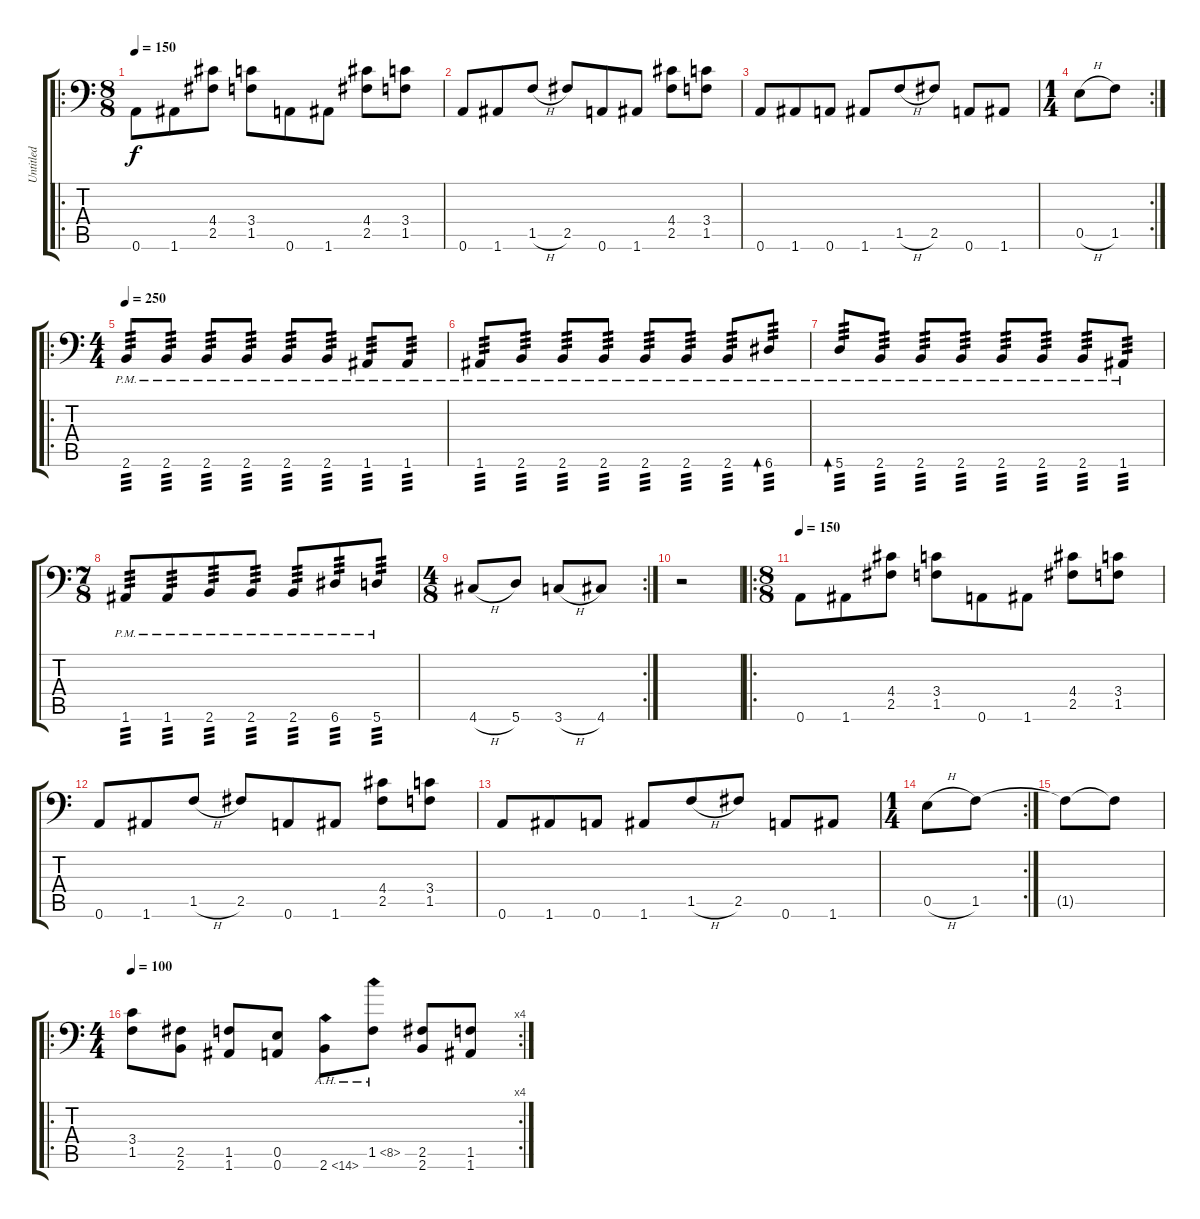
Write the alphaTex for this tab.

\track ("Untitled" "Untitled") {instrument distortionguitar}
\staff {score tabs}
\tuning (B3 Ab3 D3 A2 E2 A1) {hide}
\ro
\ts (8 8)
\tempo 150
\clef f4
\ks c
0.6.8{dy f} 1.6.8 (4.4 2.5).8 (3.4 1.5).8 0.6.8 1.6.8 (4.4 2.5).8 (3.4 1.5).8 |
0.6.8 1.6.8 1.5{h}.8 2.5.8 0.6.8 1.6.8 (4.4 2.5).8 (3.4 1.5).8 |
0.6.8 1.6.8 0.6.8 1.6.8 1.5{h}.8 2.5.8 0.6.8 1.6.8 |
\rc 2
\ts (1 4)
0.5{h}.8 1.5.8 |
\ro
\ts (4 4)
\tempo 250
2.6{pm}.8{tp 3} 2.6{pm}.8{tp 3} 2.6{pm}.8{tp 3} 2.6{pm}.8{tp 3} 2.6{pm}.8{tp 3} 2.6{pm}.8{tp 3} 1.6{pm}.8{tp 3} 1.6{pm}.8{tp 3} |
1.6{pm}.8{tp 3} 2.6{pm}.8{tp 3} 2.6{pm}.8{tp 3} 2.6{pm}.8{tp 3} 2.6{pm}.8{tp 3} 2.6{pm}.8{tp 3} 2.6{pm}.8{tp 3} 6.6{pm}.8{bd 30 tp 3} |
5.6{pm}.8{bd 30 tp 3} 2.6{pm}.8{tp 3} 2.6{pm}.8{tp 3} 2.6{pm}.8{tp 3} 2.6{pm}.8{tp 3} 2.6{pm}.8{tp 3} 2.6{pm}.8{tp 3} 1.6{pm}.8{tp 3} |
\ts (7 8)
1.6{pm}.8{tp 3} 1.6{pm}.8{tp 3} 2.6{pm}.8{tp 3} 2.6{pm}.8{tp 3} 2.6{pm}.8{tp 3} 6.6{pm}.8{tp 3} 5.6{pm}.8{tp 3} |
\rc 2
\ts (4 8)
4.6{h}.8 5.6.8 3.6{h}.8 4.6.8 |
r.2 |
\ro
\ts (8 8)
\tempo 150
0.6.8 1.6.8 (4.4 2.5).8 (3.4 1.5).8 0.6.8 1.6.8 (4.4 2.5).8 (3.4 1.5).8 |
0.6.8 1.6.8 1.5{h}.8 2.5.8 0.6.8 1.6.8 (4.4 2.5).8 (3.4 1.5).8 |
0.6.8 1.6.8 0.6.8 1.6.8 1.5{h}.8 2.5.8 0.6.8 1.6.8 |
\rc 2
\ts (1 4)
0.5{h}.8 1.5.8 |
1.5{t}.8 1.5{t}.8 |
\ro
\rc 4
\ts (4 4)
\tempo 100
(3.4 1.5).8 (2.5 2.6).8 (1.5 1.6).8 (0.5 0.6).8 2.6{ah 12}.8 1.5{ah 7}.8 (2.5 2.6).8 (1.5 1.6).8
